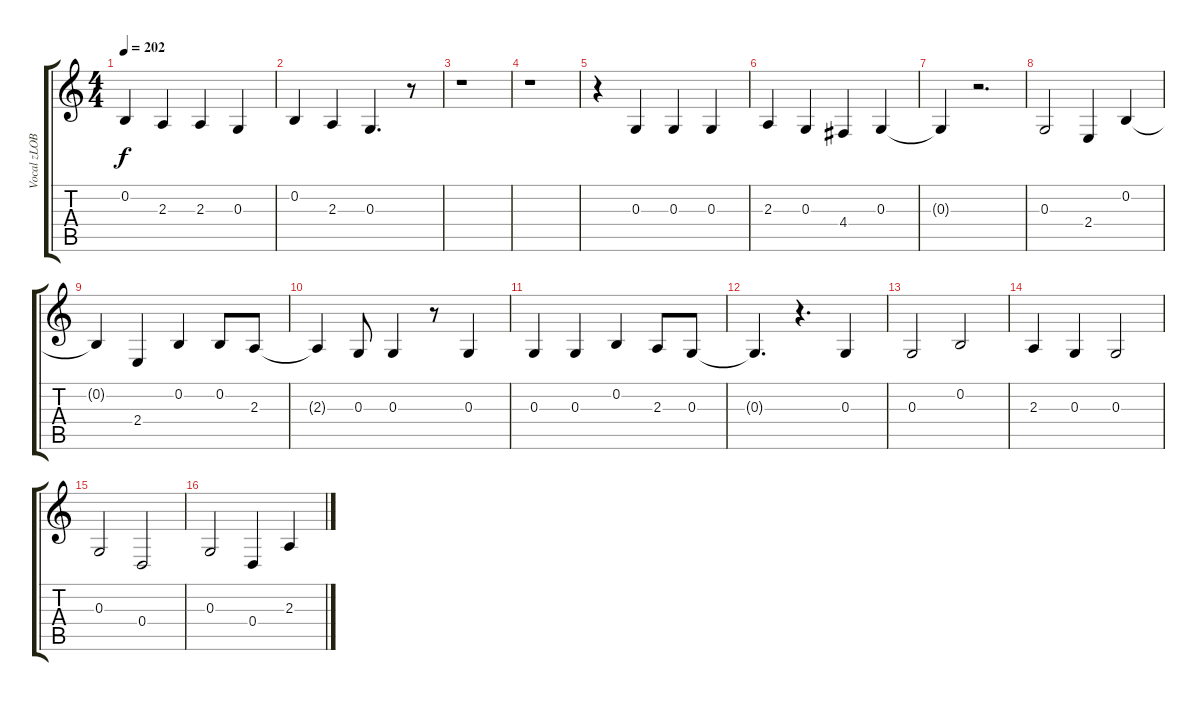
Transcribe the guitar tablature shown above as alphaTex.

\track ("Vocal zLOB" "Vocal zLOB") {instrument altosax}
\staff {score tabs}
\tuning (E4 B3 G3 D3 A2 E2) {hide}
\ts (4 4)
\tempo 202
\clef g2
\ks c
0.2.4{dy f} 2.3.4 2.3.4 0.3.4 |
0.2.4 2.3.4 0.3.4{d} r.8 |
r.1 |
r.1 |
r.4 0.3.4 0.3.4 0.3.4 |
2.3.4 0.3.4 4.4.4 0.3.4 |
0.3{t}.4 r.2{d} |
0.3.2 2.4.4 0.2.4 |
0.2{t}.4 2.4.4 0.2.4 0.2.8 2.3.8 |
2.3{t}.4 0.3.8 0.3.4 r.8 0.3.4 |
0.3.4 0.3.4 0.2.4 2.3.8 0.3.8 |
0.3{t}.4{d} r.4{d} 0.3.4 |
0.3.2 0.2.2 |
2.3.4 0.3.4 0.3.2 |
0.3.2 0.4.2 |
0.3.2 0.4.4 2.3.4
